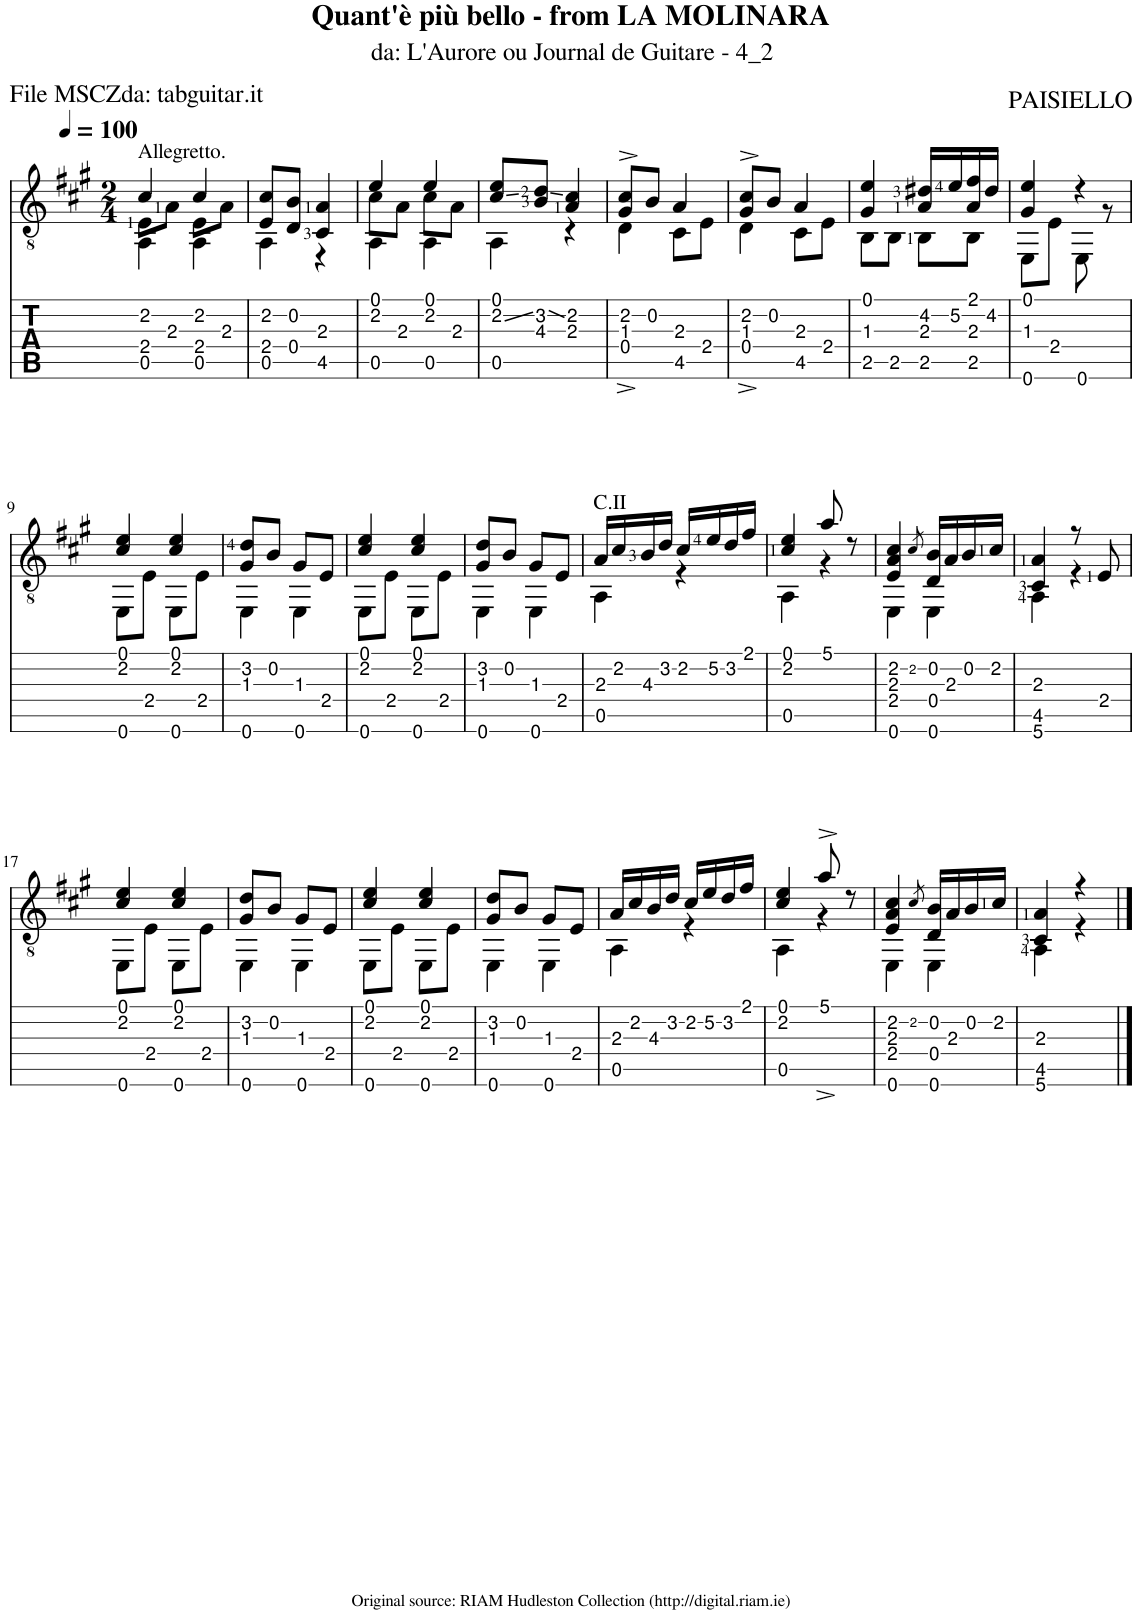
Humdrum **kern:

**kern	**kern
*part1	*part1
*staff2	*staff1
*I"Guitar	*
*I'Guit.	*
*stria6	*
*	*clefGv2
*k[f#c#g#]	*k[f#c#g#]
*M2/4	*M2/4
*MM100	*MM100
=1	=1
*^	*^
*	*^	*	*^
!	!	!	!LO:TX:a:t=Allegretto.	!	!
4c#	8EL	4AA	4c#/	8E\L	4AA\
.	8AJ	.	.	8A\J	.
4c#	8EL	4AA	4c#/	8E\L	4AA\
.	8AJ	.	.	8A\J	.
*	*v	*v	*	*	*
*	*	*	*v	*v
=2	=2	=2	=2
8E\ 8c#\L	4AA	8E/ 8c#/L	4AA\
8D\ 8B\J	.	8D/ 8B/J	.
4C# 4A	4r	4C#/ 4A/	4r
=3	=3	=3	=3
*	*^	*	*^
4e	8c#L	4AA	4e/	8c#\L	4AA\
.	8AJ	.	.	8A\J	.
4e	8c#L	4AA	4e/	8c#\L	4AA\
.	8AJ	.	.	8A\J	.
*	*v	*v	*	*	*
*	*	*	*v	*v
=4	=4	=4	=4
8c#\ 8e\L	4AA	8c#/ 8e/L	4AA\
8B\ 8d\J	.	8B/ 8d/J	.
4A 4c#	4r	4A/ 4c#/	4r
=5	=5	=5	=5
8G#^\ 8c#^\L	4D	8G#/^ 8c#/^L	4D\
8BJ	.	8B/J	.
4A	8C#L	4A/	8C#\L
.	8EJ	.	8E\J
=6	=6	=6	=6
8G#^\ 8c#^\L	4D	8G#/^ 8c#/^L	4D\
8BJ	.	8B/J	.
4A	8C#L	4A/	8C#\L
.	8EJ	.	8E\J
=7	=7	=7	=7
4G# 4e	8BBL	4G#/ 4e/	8BB\L
.	8BBJ	.	8BB\J
16A\ 16d#\LL	8BBL	16A/ 16d#X/LL	8BB\L
16eJ	.	16e/	.
16A\ 16f#\L	8BBJ	16A/ 16f#/	8BB\J
16d#JJ	.	16d#/JJ	.
=8	=8	=8	=8
4G# 4e	8EEL	4G#/ 4e/	8EE\L
.	8EJ	.	8E\J
4r	8EE	4r	8EE\
.	8r	.	8r
!!LO:LB:g=z	!!
=9	=9	=9	=9
4c# 4e	8EEL	4c#/ 4e/	8EE\L
.	8EJ	.	8E\J
4c# 4e	8EEL	4c#/ 4e/	8EE\L
.	8EJ	.	8E\J
=10	=10	=10	=10
8G#\ 8d\L	4EE	8G#/ 8d/L	4EE\
8BJ	.	8B/J	.
8G#L	4EE	8G#/L	4EE\
8EJ	.	8E/J	.
=11	=11	=11	=11
4c# 4e	8EEL	4c#/ 4e/	8EE\L
.	8EJ	.	8E\J
4c# 4e	8EEL	4c#/ 4e/	8EE\L
.	8EJ	.	8E\J
=12	=12	=12	=12
8G#\ 8d\L	4EE	8G#/ 8d/L	4EE\
8BJ	.	8B/J	.
8G#L	4EE	8G#/L	4EE\
8EJ	.	8E/J	.
=13	=13	=13	=13
!	!	!LO:TX:a:t=C.II	!
16ALL	4AA	16A/LL	4AA\
16c#J	.	16c#/	.
16BL	.	16B/	.
16dJJ	.	16d/JJ	.
16c#LL	4r	16c#/LL	4r
16eJ	.	16e/	.
16dL	.	16d/	.
16f#JJ	.	16f#/JJ	.
=14	=14	=14	=14
4c# 4e	4AA	4c#/ 4e/	4AA\
8a	4r	8a/	4r
8r	.	8r	.
=15	=15	=15	=15
4E 4A 4c#	4EE	4E/ 4A/ 4c#/	4EE\
qc#	.	8qc#/	.
16D\ 16B\LL	4EE	16D/ 16B/LL	4EE\
16AJ	.	16A/	.
16BL	.	16B/	.
16c#JJ	.	16c#/JJ	.
=16	=16	=16	=16
4C# 4A	4AA	4C#/ 4A/	4AA\
8r	4r	8r	4r
8E	.	8E/	.
!!LO:LB:g=z	!!
=17	=17	=17	=17
4c# 4e	8EEL	4c#/ 4e/	8EE\L
.	8EJ	.	8E\J
4c# 4e	8EEL	4c#/ 4e/	8EE\L
.	8EJ	.	8E\J
=18	=18	=18	=18
8G#\ 8d\L	4EE	8G#/ 8d/L	4EE\
8BJ	.	8B/J	.
8G#L	4EE	8G#/L	4EE\
8EJ	.	8E/J	.
=19	=19	=19	=19
4c# 4e	8EEL	4c#/ 4e/	8EE\L
.	8EJ	.	8E\J
4c# 4e	8EEL	4c#/ 4e/	8EE\L
.	8EJ	.	8E\J
=20	=20	=20	=20
8G#\ 8d\L	4EE	8G#/ 8d/L	4EE\
8BJ	.	8B/J	.
8G#L	4EE	8G#/L	4EE\
8EJ	.	8E/J	.
=21	=21	=21	=21
16ALL	4AA	16A/LL	4AA\
16c#J	.	16c#/	.
16BL	.	16B/	.
16dJJ	.	16d/JJ	.
16c#LL	4r	16c#/LL	4r
16eJ	.	16e/	.
16dL	.	16d/	.
16f#JJ	.	16f#/JJ	.
=22	=22	=22	=22
4c# 4e	4AA	4c#/ 4e/	4AA\
8a^	4r	8a^/	4r
8r	.	8r	.
=23	=23	=23	=23
4E 4A 4c#	4EE	4E/ 4A/ 4c#/	4EE\
qc#	.	8qc#/	.
16D\ 16B\LL	4EE	16D/ 16B/LL	4EE\
16AJ	.	16A/	.
16BL	.	16B/	.
16c#JJ	.	16c#/JJ	.
=24	=24	=24	=24
4C# 4A	4AA	4C#/ 4A/	4AA\
4r	4r	4r	4r
*v	*v	*	*
*	*v	*v
==	==
*-	*-
